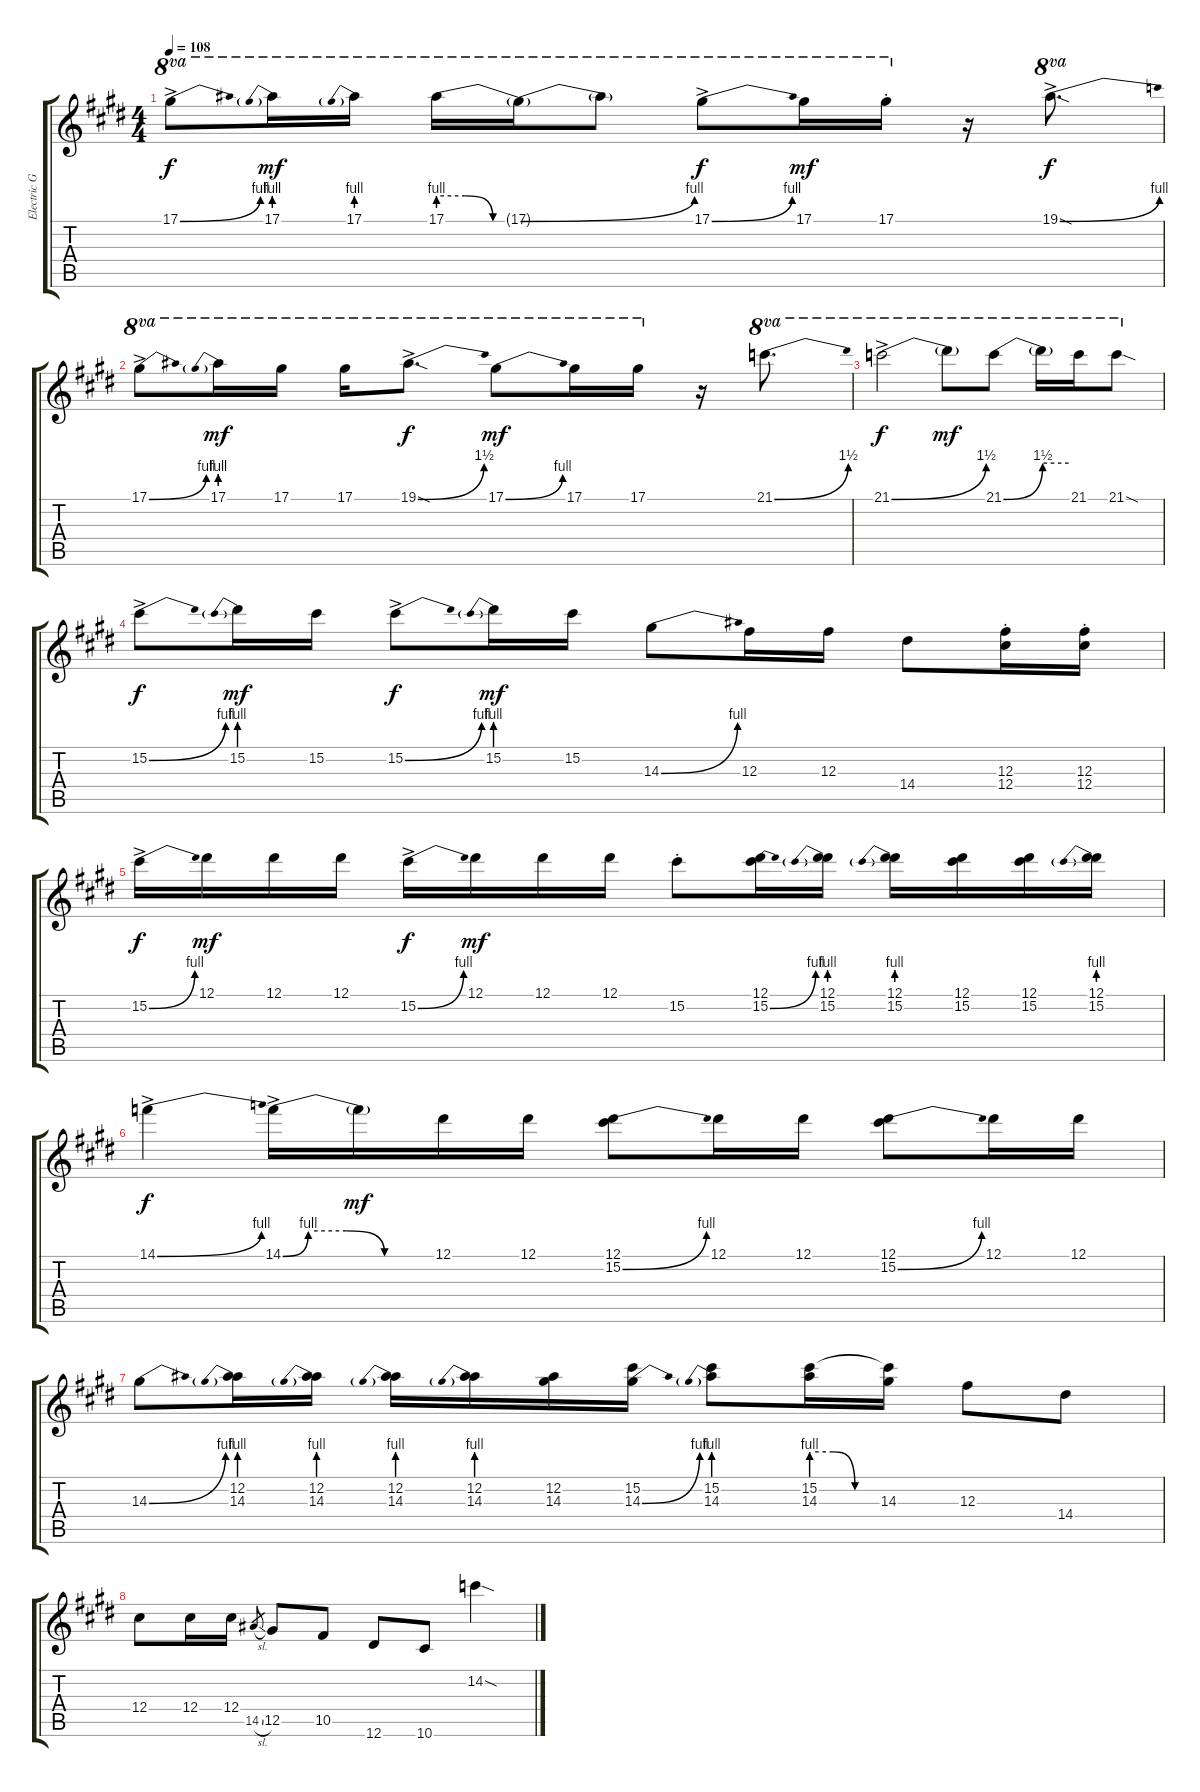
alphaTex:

\track ("Electric Guitar 3" "Electric G") {instrument electricguitarclean}
\staff {score tabs}
\tuning (Eb4 Bb3 Gb3 Db3 Ab2 Eb2) {hide}
\ts (4 4)
\tempo 108
\clef g2
\ks c#minor
17.1{be (bend 0 0 60 4) ac}.8{ot 8va dy f} 17.1{be (prebend 0 4 60 4)}.16{ot 8va dy mf} 17.1{be (prebend 0 4 60 4)}.16{ot 8va} 17.1{be (custom 0 4 20 4 40 0 60 0)}.16{ot 8va} 17.1{be (bend 0 0 60 4) t}.16{ot 8va} 17.1{t}.8{ot 8va} 17.1{be (bend 0 0 60 4) ac}.8{ot 8va dy f} 17.1.16{ot 8va dy mf} 17.1{st}.16{ot 8va} r.16 19.1{be (bend 0 0 60 4) sod ac}.8{d ot 8va dy f} |
\ks e
17.1{be (bend 0 0 60 4) ac}.8{ot 8va} 17.1{be (prebend 0 4 60 4)}.16{ot 8va dy mf} 17.1.16{ot 8va} 17.1.16{ot 8va} 19.1{be (bend 0 0 60 6) sod ac}.8{d ot 8va dy f} 17.1{be (bend 0 0 60 4)}.8{ot 8va dy mf} 17.1.16{ot 8va} 17.1.16{ot 8va} r.16 21.1{be (bend 0 0 60 6)}.8{d ot 8va} |
\ks c#minor
21.1{be (bend 0 0 60 6) ac}.2{ot 8va dy f} 21.1{t}.8{ot 8va dy mf} 21.1{be (bend 0 0 60 6)}.8{ot 8va} 21.1{be (hold 0 6 60 6) t}.16{ot 8va} 21.1.16{ot 8va} 21.1{sod}.8{ot 8va} |
15.2{be (bend 0 0 60 4) ac}.8{dy f} 15.2{be (prebend 0 4 60 4)}.16{dy mf} 15.2.16 15.2{be (bend 0 0 60 4) ac}.8{dy f} 15.2{be (prebend 0 4 60 4)}.16{dy mf} 15.2.16 14.3{be (bend 0 0 60 4)}.8 12.3.16 12.3.16 14.4.8 (12.3{st} 12.4{st}).16 (12.3{st} 12.4{st}).16 |
\ks e
15.2{be (bend 0 0 60 4) ac}.16{dy f} 12.1.16{dy mf} 12.1.16 12.1.16 15.2{be (bend 0 0 60 4) ac}.16{dy f} 12.1.16{dy mf} 12.1.16 12.1.16 15.2{st}.8 (12.1 15.2{be (bend 0 0 60 4)}).16 (12.1 15.2{be (prebend 0 4 60 4)}).16 (12.1 15.2{be (prebend 0 4 60 4)}).16 (12.1 15.2).16 (12.1 15.2).16 (12.1 15.2{be (prebend 0 4 60 4)}).16 |
\ks c#minor
14.1{be (bend 0 0 60 4) ac}.4{dy f} 14.1{be (custom 0 0 10 4 25 4 40 0 60 0) ac}.16 14.1{t}.16{dy mf} 12.1.16 12.1.16 (12.1 15.2{be (bend 0 0 60 4)}).8 12.1.16 12.1.16 (12.1 15.2{be (bend 0 0 60 4)}).8 12.1.16 12.1.16 |
\ks e
14.3{be (bend 0 0 60 4)}.8 (12.2 14.3{be (prebend 0 4 60 4)}).16 (12.2 14.3{be (prebend 0 4 60 4)}).16 (12.2 14.3{be (prebend 0 4 60 4)}).16 (12.2 14.3{be (prebend 0 4 60 4)}).16 (12.2 14.3).16 (15.2 14.3{be (bend 0 0 60 4)}).16 (15.2 14.3{be (prebend 0 4 60 4)}).8 (15.2 14.3{be (custom 0 4 20 4 40 0 60 0)}).16 (15.2{t} 14.3).16 12.3.8 14.4.8 |
\ks c#minor
12.4.8 12.4.16 12.4.16 14.5{sl}.8{gr} 12.5.8 10.5.8 12.6.8 10.6.8 14.2{sod}.4
